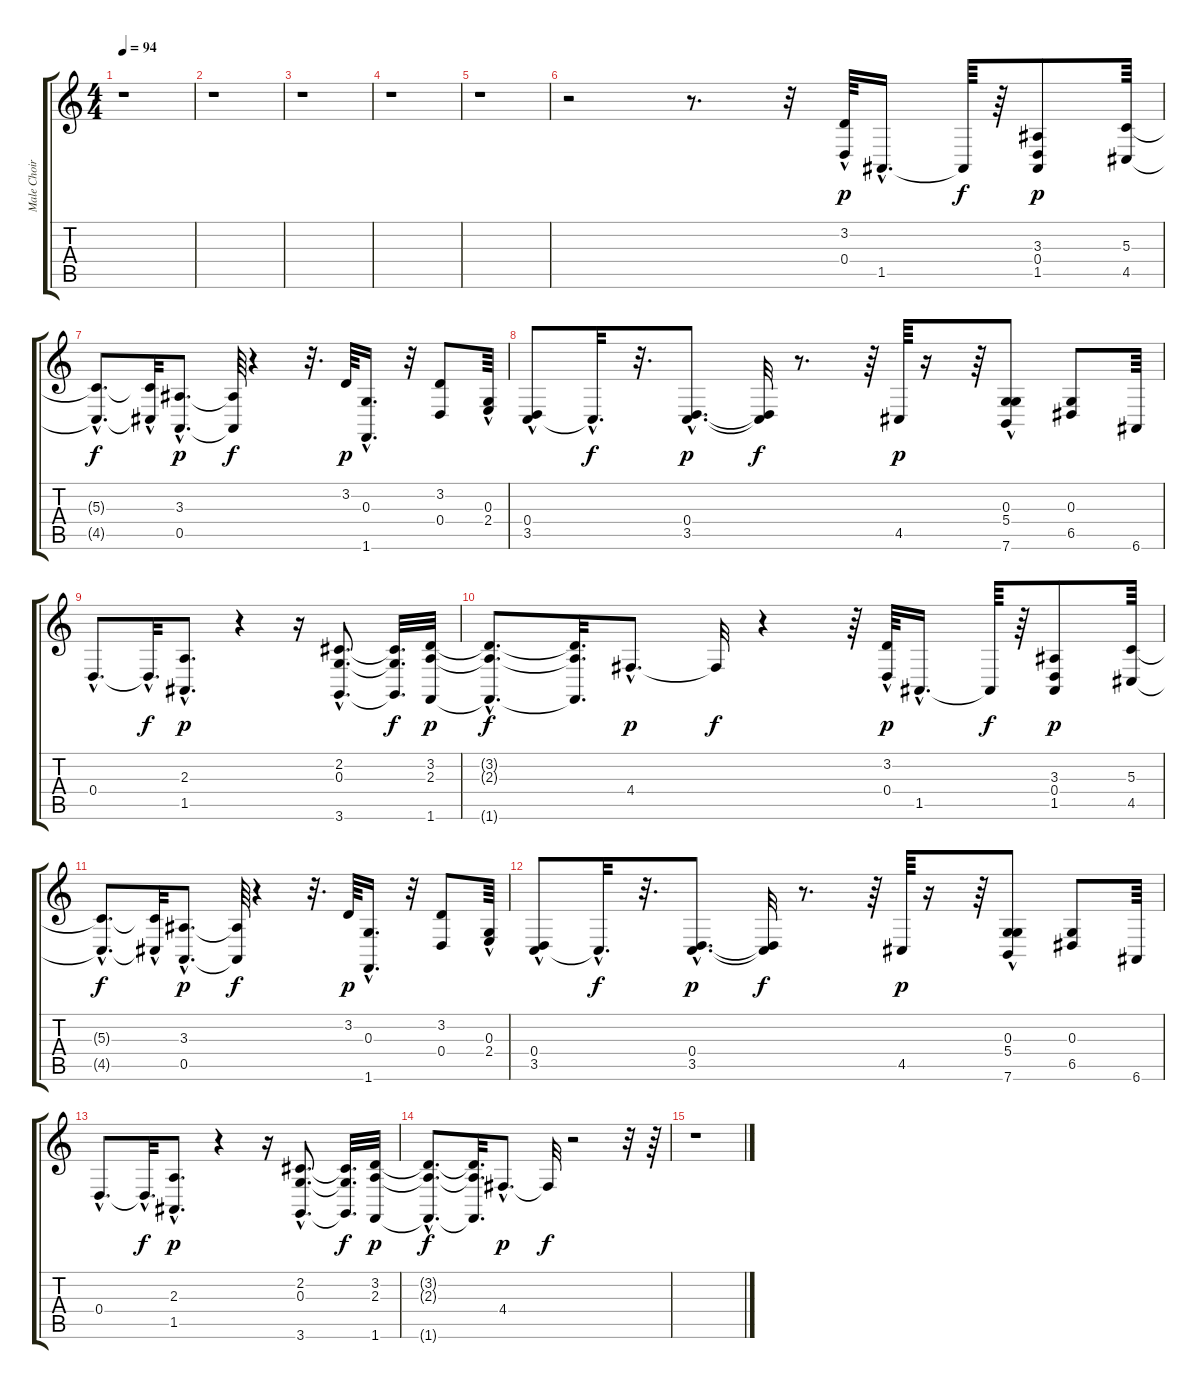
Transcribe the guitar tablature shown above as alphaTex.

\track ("Male Choir" "Male Choir") {instrument fx7echoes}
\staff {score tabs}
\tuning (E4 B3 G3 D3 A2 E2) {hide}
\ts (4 4)
\tempo 94
\clef g2
\ks c
r.1{dy f} |
r.1 |
r.1 |
r.1 |
r.1 |
r.2 r.8{d} r.32 (3.2{hac} 0.4{hac}).64{dy p} 1.5{hac}.16{d} 1.5{t}.64{dy f} r.64 (3.3 0.4 1.5).8{dy p} (5.3 4.5).64 |
(5.3{hac t} 4.5{hac t}).8{d dy f} (5.3{hac t} 4.5{hac t}).32 (3.3{hac} 0.5{hac}).8{d dy p} (3.3{t} 0.5{t}).64{dy f} r.4 r.32{d} 3.2.64{dy p} (0.3{hac} 1.6{hac}).16{d} r.32 (3.2 0.4).8 (0.3 2.4{hac}).64 |
(0.4{hac} 3.5).8 3.5{hac t}.32{d dy f} r.32{d} (0.4{hac} 3.5{hac}).8{d dy p} (0.4{t} 3.5{t}).32{dy f} r.8{d} r.64 4.5.64{dy p} r.16 r.64 (0.3 5.4{hac} 7.6).8 (0.3 6.5).8 6.6.64 |
0.4{hac}.8{d} 0.4{hac t}.32{d dy f} (2.3 1.5{hac}).8{d dy p} r.4 r.16 (2.2{hac} 0.3{hac} 3.6{hac}).8{d} (2.2{t} 0.3{t} 3.6{t}).32{d dy f} (3.2 2.3 1.6).32{dy p} |
(3.2{hac t} 2.3{hac t} 1.6{hac t}).8{d dy f} (3.2{t} 2.3{t} 1.6{t}).32{d} 4.4{hac}.8{d dy p} 4.4{t}.32{dy f} r.4 r.64 (3.2{hac} 0.4{hac}).64{dy p} 1.5{hac}.16{d} 1.5{t}.64{dy f} r.64 (3.3 0.4 1.5).8{dy p} (5.3 4.5).64 |
(5.3{hac t} 4.5{hac t}).8{d dy f} (5.3{hac t} 4.5{hac t}).32 (3.3{hac} 0.5{hac}).8{d dy p} (3.3{t} 0.5{t}).64{dy f} r.4 r.32{d} 3.2.64{dy p} (0.3{hac} 1.6{hac}).16{d} r.32 (3.2 0.4).8 (0.3 2.4{hac}).64 |
(0.4{hac} 3.5).8 3.5{hac t}.32{d dy f} r.32{d} (0.4{hac} 3.5{hac}).8{d dy p} (0.4{t} 3.5{t}).32{dy f} r.8{d} r.64 4.5.64{dy p} r.16 r.64 (0.3 5.4{hac} 7.6).8 (0.3 6.5).8 6.6.64 |
0.4{hac}.8{d} 0.4{hac t}.32{d dy f} (2.3 1.5{hac}).8{d dy p} r.4 r.16 (2.2{hac} 0.3{hac} 3.6{hac}).8{d} (2.2{t} 0.3{t} 3.6{t}).32{d dy f} (3.2 2.3 1.6).32{dy p} |
(3.2{hac t} 2.3{hac t} 1.6{hac t}).8{d dy f} (3.2{t} 2.3{t} 1.6{t}).32{d} 4.4{hac}.8{d dy p} 4.4{t}.32{dy f} r.2 r.32 r.64 |
r.1
